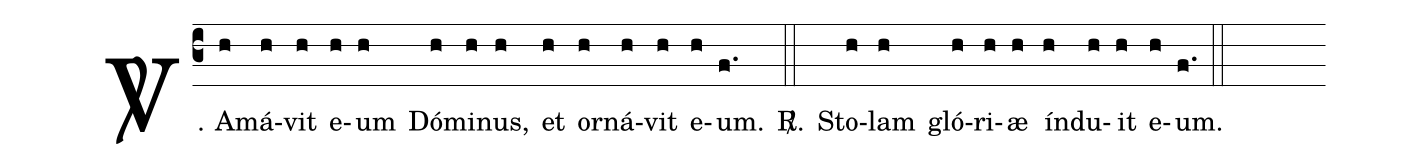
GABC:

%%
(c3)
<sp>V/</sp>. {A}(h)má(h)vit(h) e(h)um(h) Dó(h)mi(h)nus,(h) et(h) or(h)ná(h)vit(h) e(h)um.(f.) <sp>R/</sp>.(::)

Sto(h)lam(h) gló(h)ri(h)æ(h) ín(h)du(h)it(h) e(h)um.(f.) (::)
